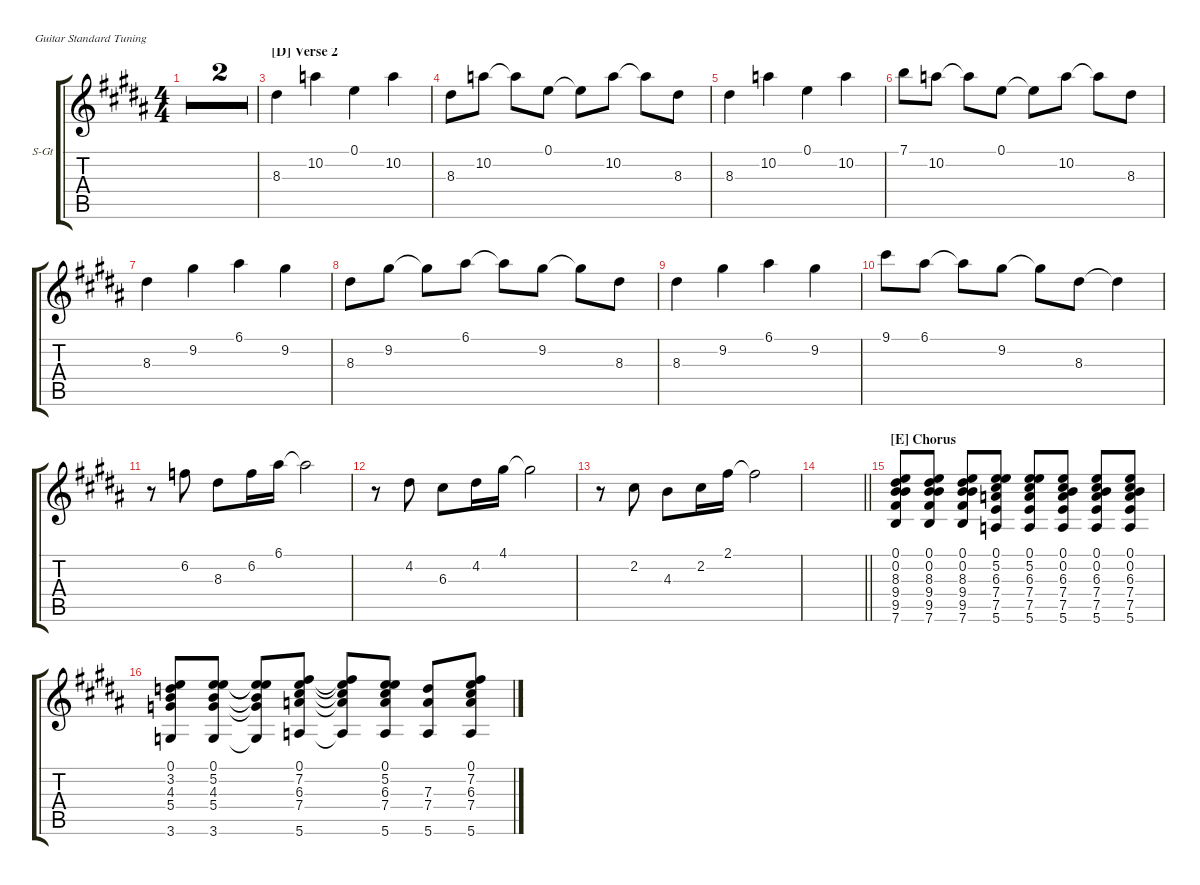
\hideDynamics
\bracketExtendMode groupsimilarinstruments
\firstSystemTrackNameOrientation horizontal
\otherSystemsTrackNameOrientation horizontal
\track ("Acoustic Guitar 2" "S-Gt") {multiBarRest instrument acousticguitarsteel}
\staff {score tabs}
\tuning (E4 B3 G3 D3 A2 E2)
\ts (4 4)
\tf triplet16th
\tempo 93
\clef g2
\ks b
|
|
\section ("D" "Verse 2")
8.3{acc #}.4{dy f} 10.2{acc forcenatural}.4 0.1{acc forcenatural}.4 10.2{acc forcenatural}.4 |
8.3{acc #}.8 10.2{acc forcenatural}.8 10.2{t acc forcenatural}.8 0.1{acc forcenatural}.8 0.1{t acc forcenatural}.8 10.2{acc forcenatural}.8 10.2{t acc forcenatural}.8 8.3{acc #}.8 |
8.3{acc #}.4 10.2{acc forcenatural}.4 0.1{acc forcenatural}.4 10.2{acc forcenatural}.4 |
7.1{acc forcenatural}.8 10.2{acc forcenatural}.8 10.2{t acc forcenatural}.8 0.1{acc forcenatural}.8 0.1{t acc forcenatural}.8 10.2{acc forcenatural}.8 10.2{t acc forcenatural}.8 8.3{acc #}.8 |
8.3{acc #}.4 9.2{acc #}.4 6.1{acc #}.4 9.2{acc #}.4 |
8.3{acc #}.8 9.2{acc #}.8 9.2{t acc #}.8 6.1{acc #}.8 6.1{t acc #}.8 9.2{acc #}.8 9.2{t acc #}.8 8.3{acc #}.8 |
8.3{acc #}.4 9.2{acc #}.4 6.1{acc #}.4 9.2{acc #}.4 |
9.1{acc #}.8 6.1{acc #}.8 6.1{t acc #}.8 9.2{acc #}.8 9.2{t acc #}.8 8.3{acc #}.8 8.3{t acc #}.4 |
r.8 6.2{acc forcenatural}.8 8.3{acc #}.8 6.2{acc forcenatural}.16 6.1{acc #}.16 6.1{t acc #}.2 |
r.8 4.2{acc #}.8 6.3{acc #}.8 4.2{acc #}.16 4.1{acc #}.16 4.1{t acc #}.2 |
r.8 2.2{acc #}.8 4.3{acc forcenatural}.8 2.2{acc #}.16 2.1{acc #}.16 2.1{t acc #}.2 |
\barLineRight lightlight
|
\section ("E" "Chorus")
(7.6{acc forcenatural} 9.5{acc #} 9.4{acc forcenatural} 8.3{acc #} 0.2{acc forcenatural} 0.1{acc forcenatural}).8{dy mf} (7.6{acc forcenatural} 9.5{acc #} 9.4{acc forcenatural} 8.3{acc #} 0.2{acc forcenatural} 0.1{acc forcenatural}).8 (7.6{acc forcenatural} 9.5{acc #} 9.4{acc forcenatural} 8.3{acc #} 0.2{acc forcenatural} 0.1{acc forcenatural}).8 (5.6{acc forcenatural} 7.5{acc forcenatural} 7.4{acc forcenatural} 6.3{acc #} 5.2{acc forcenatural} 0.1{acc forcenatural}).8 (5.6{acc forcenatural} 7.5{acc forcenatural} 7.4{acc forcenatural} 6.3{acc #} 5.2{acc forcenatural} 0.1{acc forcenatural}).8 (5.6{acc forcenatural} 7.5{acc forcenatural} 7.4{acc forcenatural} 6.3{acc #} 0.2{acc forcenatural} 0.1{acc forcenatural}).8 (5.6{acc forcenatural} 7.5{acc forcenatural} 7.4{acc forcenatural} 6.3{acc #} 0.2{acc forcenatural} 0.1{acc forcenatural}).8 (5.6{acc forcenatural} 7.5{acc forcenatural} 7.4{acc forcenatural} 6.3{acc #} 0.2{acc forcenatural} 0.1{acc forcenatural}).8 |
(3.6{acc forcenatural} 5.4{acc forcenatural} 4.3{acc forcenatural} 3.2{acc forcenatural} 0.1{acc forcenatural}).8 (3.6{acc forcenatural} 5.4{acc forcenatural} 4.3{acc forcenatural} 5.2{acc forcenatural} 0.1{acc forcenatural}).8 (3.6{t acc forcenatural} 5.4{t acc forcenatural} 4.3{t acc forcenatural} 5.2{t acc forcenatural} 0.1{t acc forcenatural}).8 (5.6{acc forcenatural} 6.3{acc #} 7.4{acc forcenatural} 7.2{acc #} 0.1{acc forcenatural}).8 (0.1{t acc forcenatural} 7.2{t acc #} 6.3{t acc #} 7.4{t acc forcenatural} 5.6{t acc forcenatural}).8 (5.6{acc forcenatural} 7.4{acc forcenatural} 6.3{acc #} 5.2{acc forcenatural} 0.1{acc forcenatural}).8 (5.6{acc forcenatural} 7.4{acc forcenatural} 7.3{acc forcenatural}).8 (5.6{acc forcenatural} 7.4{acc forcenatural} 6.3{acc #} 7.2{acc #} 0.1{acc forcenatural}).8
